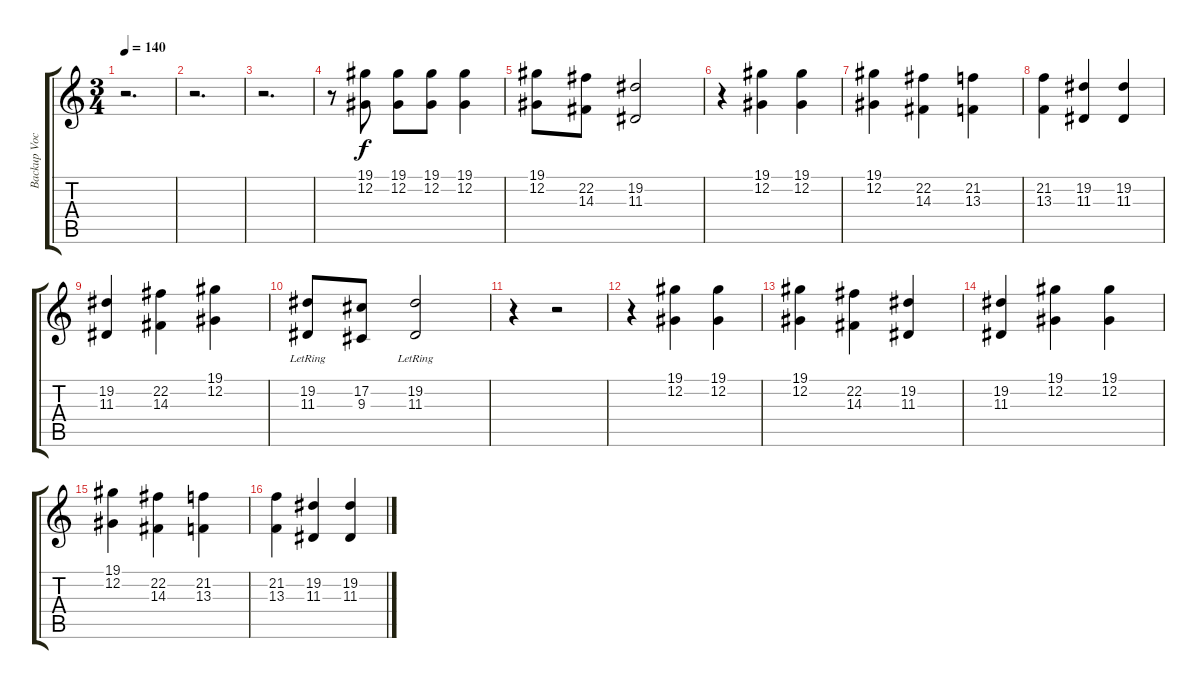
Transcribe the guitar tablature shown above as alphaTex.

\track ("Backup Vocals" "Backup Voc") {instrument pad1newage}
\staff {score tabs}
\tuning (Db4 Ab3 E3 B2 Gb2 Db2) {hide}
\ts (3 4)
\tempo 140
\clef g2
\ks c
r.2{d dy f} |
r.2{d} |
r.2{d} |
r.8 (19.1 12.2).8 (19.1 12.2).8 (19.1 12.2).8 (19.1 12.2).4 |
(19.1 12.2).8 (22.2 14.3).8 (19.2 11.3).2 |
r.4 (19.1 12.2).4 (19.1 12.2).4 |
(19.1 12.2).4 (22.2 14.3).4 (21.2 13.3).4 |
(21.2 13.3).4 (19.2 11.3).4 (19.2 11.3).4 |
(19.2 11.3).4 (22.2 14.3).4 (19.1 12.2).4 |
(19.2 11.3{lr}).8 (17.2 9.3).8 (19.2 11.3{lr}).2 |
r.4 r.2 |
r.4 (19.1 12.2).4 (19.1 12.2).4 |
(19.1 12.2).4 (22.2 14.3).4 (19.2 11.3).4 |
(19.2 11.3).4 (19.1 12.2).4 (19.1 12.2).4 |
(19.1 12.2).4 (22.2 14.3).4 (21.2 13.3).4 |
(21.2 13.3).4 (19.2 11.3).4 (19.2 11.3).4
